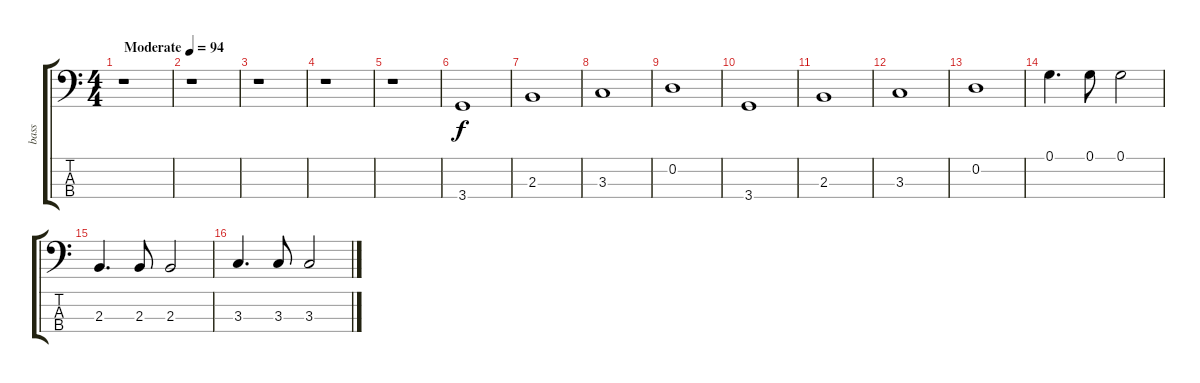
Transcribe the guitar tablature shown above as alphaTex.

\track ("bass" "bass") {instrument fretlessbass}
\staff {score tabs}
\tuning (G2 D2 A1 E1) {hide}
\ts (4 4)
\tempo (94 "Moderate")
\clef f4
\ks c
r.1{dy f instrument fretlessbass} |
r.1 |
r.1 |
r.1 |
r.1 |
3.4.1 |
2.3.1 |
3.3.1 |
0.2.1 |
3.4.1 |
2.3.1 |
3.3.1 |
0.2.1 |
0.1.4{d} 0.1.8 0.1.2 |
2.3.4{d} 2.3.8 2.3.2 |
3.3.4{d} 3.3.8 3.3.2
